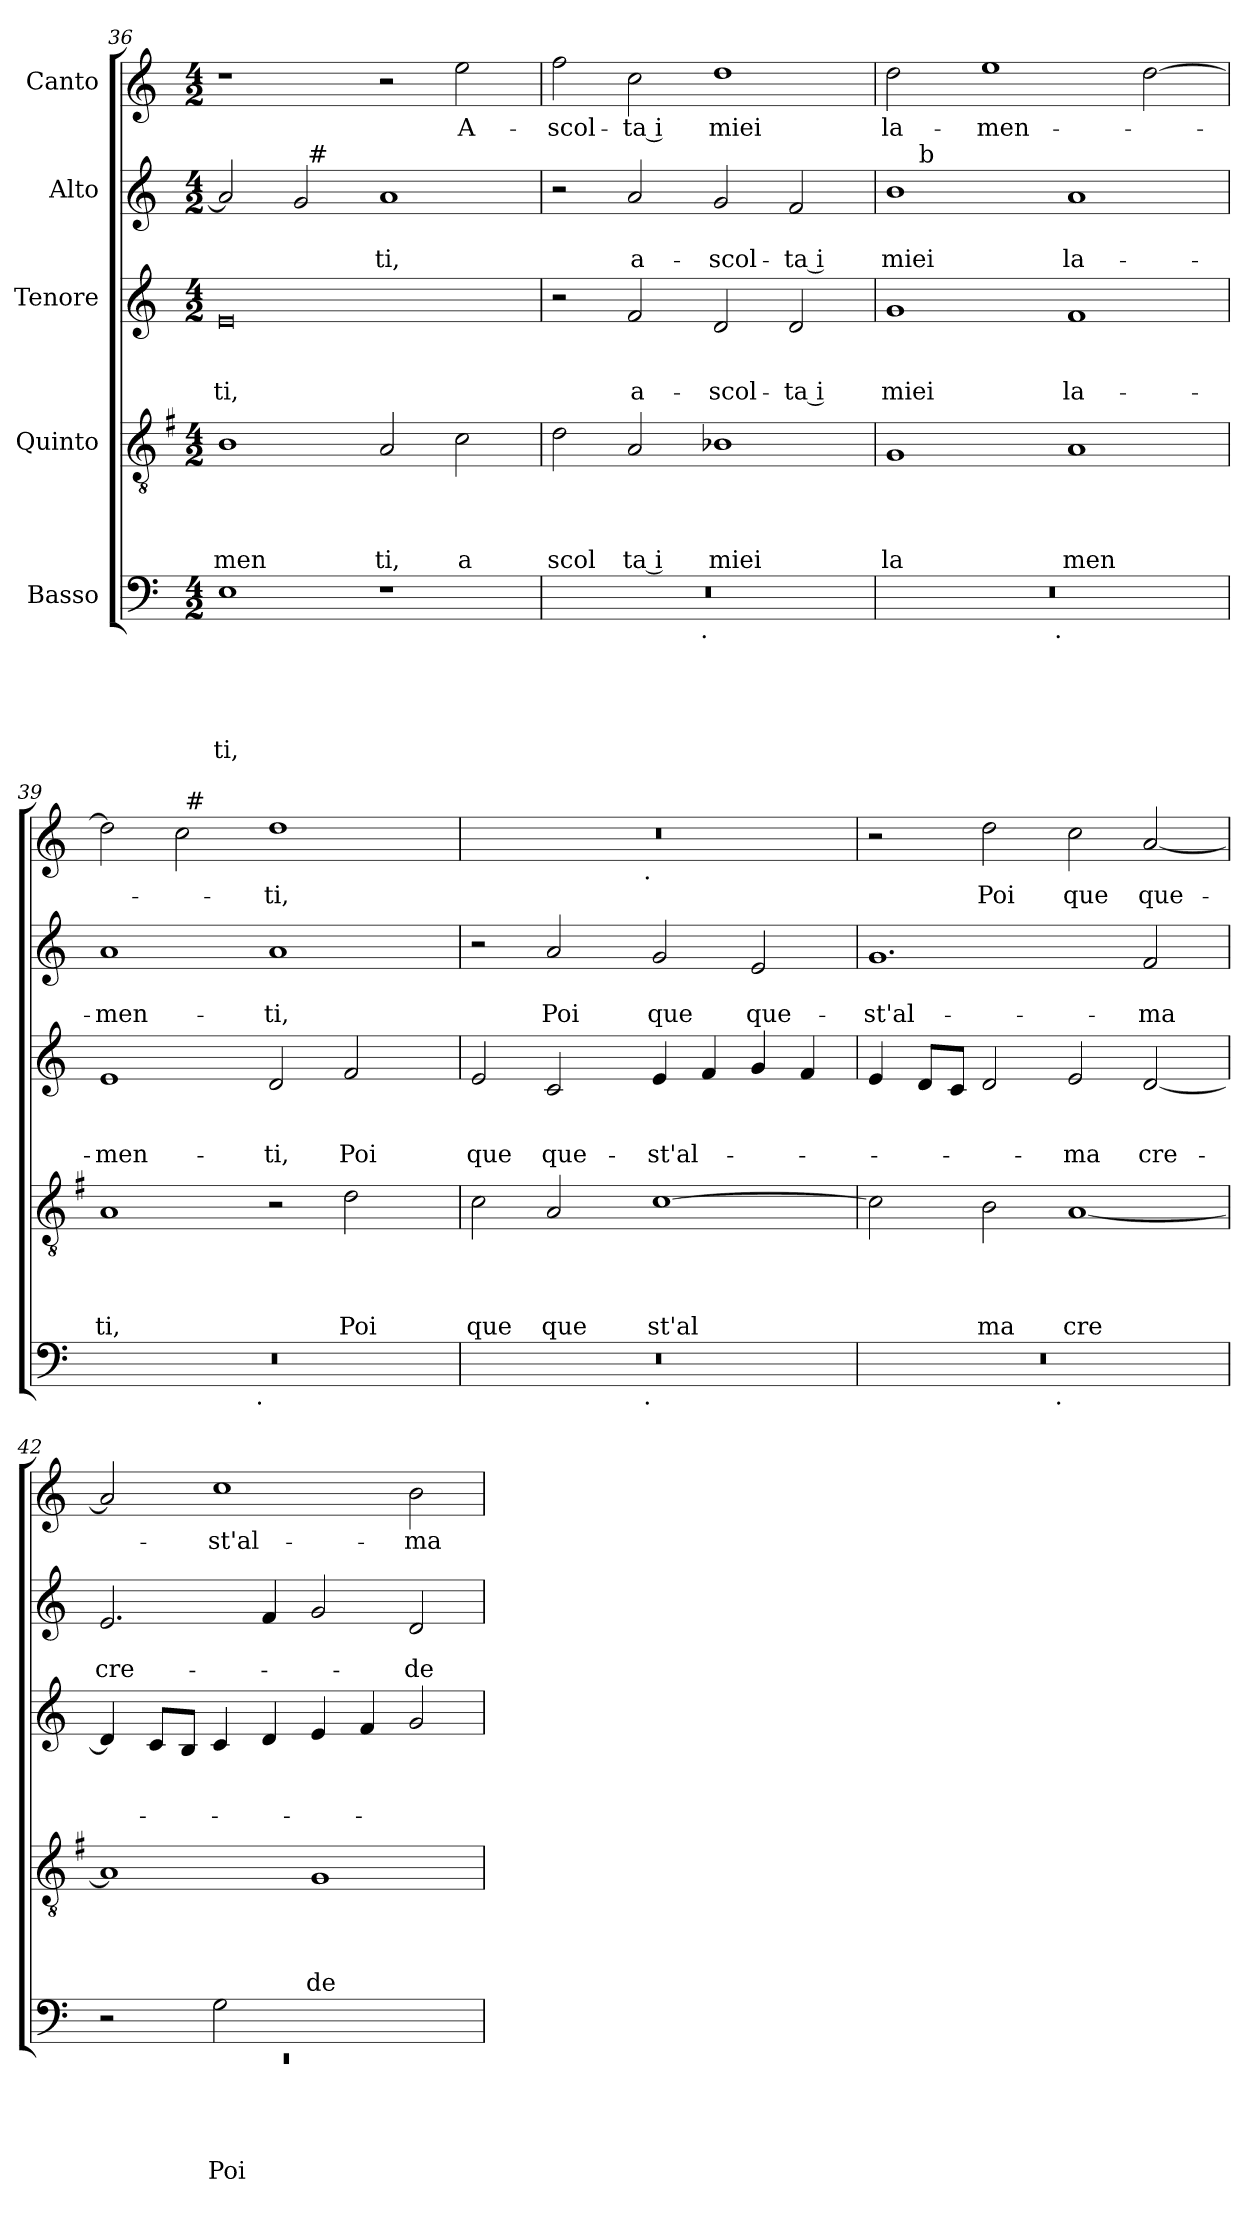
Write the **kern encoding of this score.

**kern	**text	**text	**text	**text	**text	**kern	**text	**text	**text	**text	**kern	**text	**text	**text	**kern	**text	**text	**kern	**text
*part5	*part5	*part5	*part5	*part5	*part5	*part4	*part4	*part4	*part4	*part4	*part3	*part3	*part3	*part3	*part2	*part2	*part2	*part1	*part1
*staff5	*staff5	*staff5	*staff5	*staff5	*staff5	*staff4	*staff4	*staff4	*staff4	*staff4	*staff3	*staff3	*staff3	*staff3	*staff2	*staff2	*staff2	*staff1	*staff1
*I"Basso	*	*	*	*	*	*I"Quinto	*	*	*	*	*I"Tenore	*	*	*	*I"Alto	*	*	*I"Canto	*
!!LO:LB:g=z
*clefF4	*	*	*	*	*	*clefGv2	*	*	*	*	*clefG2	*	*	*	*clefG2	*	*	*clefG2	*
*	*	*	*	*	*	*ITrd-3c-5	*	*	*	*	*	*	*	*	*	*	*	*	*
*k[]	*	*	*	*	*	*k[]	*	*	*	*	*k[]	*	*	*	*k[]	*	*	*k[]	*
*C:	*	*	*	*	*	*C:	*	*	*	*	*C:	*	*	*	*C:	*	*	*C:	*
*M4/2	*	*	*	*	*	*M4/2	*	*	*	*	*M4/2	*	*	*	*M4/2	*	*	*M4/2	*
=36	=36	=36	=36	=36	=36	=36	=36	=36	=36	=36	=36	=36	=36	=36	=36	=36	=36	=36	=36
!	!	!	!	!	!LO:LY:b	!	!	!	!	!LO:LY:b	!	!	!	!LO:LY:b	!	!	!	!	!
*	*	*	*	*	*	*	*	*	*	*	*	*	*	*	*^	*	*	*	*
1E	.	.	.	.	ti,	1e	.	.	.	-men	0e	.	.	-ti,	2a/]	2ryy	.	.	1r	.
.	.	.	.	.	.	.	.	.	.	.	.	.	.	.	2g/	32ryy	.	.	.	.
!	!	!	!	!	!	!	!	!	!	!	!	!	!	!	!	!LO:TX:a:t=#	!	!	!	!
.	.	.	.	.	.	.	.	.	.	.	.	.	.	.	.	1ryy	.	.	.	.
!	!	!	!	!	!	!	!	!	!	!LO:LY:b	!	!	!	!	!	!	!	!LO:LY:b	!	!
1r	.	.	.	.	.	2d/	.	.	.	ti,	.	.	.	.	1a	.	.	ti,	2r	.
!	!	!	!	!	!	!	!	!	!	!LO:LY:b	!	!	!	!	!	!	!	!	!	!LO:LY:b
.	.	.	.	.	.	2f\	.	.	.	a	.	.	.	.	.	.	.	.	2ee\	A-
.	.	.	.	.	.	.	.	.	.	.	.	.	.	.	.	4...ryy	.	.	.	.
=37	=37	=37	=37	=37	=37	=37	=37	=37	=37	=37	=37	=37	=37	=37	=37	=37	=37	=37	=37	=37
!	!	!	!	!	!	!	!	!	!	!LO:LY:b	!	!	!	!	!	!	!	!	!	!LO:LY:b
*^	*	*	*	*	*	*	*	*	*	*	*	*	*	*	*v	*v	*	*	*	*
0r	2ryy	.	.	.	.	.	2g\	.	.	.	scol	2r	.	.	.	2r	.	.	2ff\	-scol-
!	!	!	!	!	!	!	!	!	!	!	!LO:LY:b:rj	!	!	!	!LO:LY:b	!	!	!LO:LY:b	!	!LO:LY:b:rj
.	4...ryy	.	.	.	.	.	2d/	.	.	.	ta i	2f/	.	.	a-	2a/	.	a-	2cc\	-ta i
!	!LO:TX:b:t=.	!	!	!	!	!	!	!	!	!	!	!	!	!	!	!	!	!	!	!
.	1ryy	.	.	.	.	.	.	.	.	.	.	.	.	.	.	.	.	.	.	.
!	!	!	!	!	!	!	!	!	!	!	!LO:LY:b	!	!	!	!LO:LY:b	!	!	!LO:LY:b	!	!LO:LY:b
.	.	.	.	.	.	.	1e-X	.	.	.	miei	2d/	.	.	-scol-	2g/	.	-scol-	1dd	miei
!	!	!	!	!	!	!	!	!	!	!	!	!	!	!	!LO:LY:b:rj	!	!	!LO:LY:b:rj	!	!
.	.	.	.	.	.	.	.	.	.	.	.	2d/	.	.	-ta i	2f/	.	-ta i	.	.
.	32ryy	.	.	.	.	.	.	.	.	.	.	.	.	.	.	.	.	.	.	.
=38	=38	=38	=38	=38	=38	=38	=38	=38	=38	=38	=38	=38	=38	=38	=38	=38	=38	=38	=38	=38
!	!	!	!	!	!	!	!	!	!	!	!LO:LY:b	!	!	!	!LO:LY:b	!	!	!LO:LY:b	!	!LO:LY:b
*	*	*	*	*	*	*	*	*	*	*	*	*	*	*	*	*^	*	*	*	*
0r	2ryy	.	.	.	.	.	1c	.	.	.	la	1g	.	.	miei	1b	8ryy	.	miei	2dd\	la-
!	!	!	!	!	!	!	!	!	!	!	!	!	!	!	!	!	!LO:TX:a:t=b	!	!	!	!
.	.	.	.	.	.	.	.	.	.	.	.	.	.	.	.	.	1...ryy	.	.	.	.
!	!	!	!	!	!	!	!	!	!	!	!	!	!	!	!	!	!	!	!	!	!LO:LY:b
.	4...ryy	.	.	.	.	.	.	.	.	.	.	.	.	.	.	.	.	.	.	1ee	-men-
!	!LO:TX:b:t=.	!	!	!	!	!	!	!	!	!	!	!	!	!	!	!	!	!	!	!	!
.	1ryy	.	.	.	.	.	.	.	.	.	.	.	.	.	.	.	.	.	.	.	.
!	!	!	!	!	!	!	!	!	!	!	!LO:LY:b	!	!	!	!LO:LY:b	!	!	!	!LO:LY:b	!	!
.	.	.	.	.	.	.	1d	.	.	.	men	1f	.	.	la-	1a	.	.	la-	.	.
.	.	.	.	.	.	.	.	.	.	.	.	.	.	.	.	.	.	.	.	[>2dd\	.
.	32ryy	.	.	.	.	.	.	.	.	.	.	.	.	.	.	.	.	.	.	.	.
=39	=39	=39	=39	=39	=39	=39	=39	=39	=39	=39	=39	=39	=39	=39	=39	=39	=39	=39	=39	=39	=39
!	!	!	!	!	!	!	!	!	!	!	!LO:LY:b	!	!	!	!LO:LY:b	!	!	!	!LO:LY:b	!	!
*	*	*	*	*	*	*	*	*	*	*	*	*	*	*	*	*v	*v	*	*	*^	*
0r	2ryy	.	.	.	.	.	1d	.	.	.	ti,	1e	.	.	-men-	1a	.	-men-	2dd\]	2ryy	.
.	4...ryy	.	.	.	.	.	.	.	.	.	.	.	.	.	.	.	.	.	2cc\	64ryy	.
!	!	!	!	!	!	!	!	!	!	!	!	!	!	!	!	!	!	!	!	!LO:TX:a:t=#	!
.	.	.	.	.	.	.	.	.	.	.	.	.	.	.	.	.	.	.	.	1ryy	.
!	!LO:TX:b:t=.	!	!	!	!	!	!	!	!	!	!	!	!	!	!	!	!	!	!	!	!
.	1ryy	.	.	.	.	.	.	.	.	.	.	.	.	.	.	.	.	.	.	.	.
!	!	!	!	!	!	!	!	!	!	!	!	!	!	!	!LO:LY:b	!	!	!LO:LY:b	!	!	!LO:LY:b
.	.	.	.	.	.	.	2r	.	.	.	.	2d/	.	.	-ti,	1a	.	-ti,	1dd	.	-ti,
!	!	!	!	!	!	!	!	!	!	!	!LO:LY:b	!	!	!	!LO:LY:b	!	!	!	!	!	!
.	.	.	.	.	.	.	2g\	.	.	.	Poi	2f/	.	.	Poi	.	.	.	.	.	.
.	.	.	.	.	.	.	.	.	.	.	.	.	.	.	.	.	.	.	.	4ryy	.
.	.	.	.	.	.	.	.	.	.	.	.	.	.	.	.	.	.	.	.	8...ryy	.
.	32ryy	.	.	.	.	.	.	.	.	.	.	.	.	.	.	.	.	.	.	.	.
=40	=40	=40	=40	=40	=40	=40	=40	=40	=40	=40	=40	=40	=40	=40	=40	=40	=40	=40	=40	=40	=40
!	!	!	!	!	!	!	!	!	!	!	!LO:LY:b	!	!	!	!LO:LY:b	!	!	!	!	!	!
0r	2ryy	.	.	.	.	.	2f\	.	.	.	que	2e/	.	.	que	2r	.	.	0r	2ryy	.
!	!	!	!	!	!	!	!	!	!	!	!LO:LY:b	!	!	!	!LO:LY:b	!	!	!LO:LY:b	!	!	!
.	4ryy	.	.	.	.	.	2d/	.	.	.	que	2c/	.	.	que-	2a/	.	Poi	.	4ryy	.
.	8...ryy	.	.	.	.	.	.	.	.	.	.	.	.	.	.	.	.	.	.	8...ryy	.
!	!	!	!	!	!	!	!	!	!	!	!	!	!	!	!	!	!	!	!	!LO:TX:b:t=.	!
!	!LO:TX:b:t=.	!	!	!	!	!	!	!	!	!	!	!	!	!	!	!	!	!	!	!	!
.	1ryy	.	.	.	.	.	.	.	.	.	.	.	.	.	.	.	.	.	.	1ryy	.
!	!	!	!	!	!	!	!	!	!	!	!LO:LY:b	!	!	!	!LO:LY:b	!	!	!LO:LY:b	!	!	!
.	.	.	.	.	.	.	[>1f	.	.	.	st'al	4e/	.	.	-st'al-	2g/	.	que	.	.	.
.	.	.	.	.	.	.	.	.	.	.	.	4f/	.	.	.	.	.	.	.	.	.
!	!	!	!	!	!	!	!	!	!	!	!	!	!	!	!	!	!	!LO:LY:b	!	!	!
.	.	.	.	.	.	.	.	.	.	.	.	4g/	.	.	.	2e/	.	que-	.	.	.
.	.	.	.	.	.	.	.	.	.	.	.	4f/	.	.	.	.	.	.	.	.	.
.	64ryy	.	.	.	.	.	.	.	.	.	.	.	.	.	.	.	.	.	.	64ryy	.
=41	=41	=41	=41	=41	=41	=41	=41	=41	=41	=41	=41	=41	=41	=41	=41	=41	=41	=41	=41	=41	=41
!	!	!	!	!	!	!	!	!	!	!	!	!	!	!	!	!	!	!LO:LY:b	!	!	!
*	*	*	*	*	*	*	*	*	*	*	*	*	*	*	*	*	*	*	*v	*v	*
0r	2ryy	.	.	.	.	.	2f\]	.	.	.	.	4e/	.	.	.	1.g	.	-st'al-	2r	.
.	.	.	.	.	.	.	.	.	.	.	.	8d/L	.	.	.	.	.	.	.	.
.	.	.	.	.	.	.	.	.	.	.	.	8c/J	.	.	.	.	.	.	.	.
!	!	!	!	!	!	!	!	!	!	!	!LO:LY:b	!	!	!	!	!	!	!	!	!LO:LY:b
.	4...ryy	.	.	.	.	.	2e\	.	.	.	ma	2d/	.	.	.	.	.	.	2dd\	Poi
!	!LO:TX:b:t=.	!	!	!	!	!	!	!	!	!	!	!	!	!	!	!	!	!	!	!
.	1ryy	.	.	.	.	.	.	.	.	.	.	.	.	.	.	.	.	.	.	.
!	!	!	!	!	!	!	!	!	!	!	!LO:LY:b	!	!	!	!LO:LY:b	!	!	!	!	!LO:LY:b
.	.	.	.	.	.	.	[<1d	.	.	.	cre	2e/	.	.	-ma	.	.	.	2cc\	que
!	!	!	!	!	!	!	!	!	!	!	!	!	!	!	!LO:LY:b	!	!	!LO:LY:b	!	!LO:LY:b
.	.	.	.	.	.	.	.	.	.	.	.	[<2d/	.	.	cre-	2f/	.	-ma	[<2a/	que-
.	32ryy	.	.	.	.	.	.	.	.	.	.	.	.	.	.	.	.	.	.	.
=42	=42	=42	=42	=42	=42	=42	=42	=42	=42	=42	=42	=42	=42	=42	=42	=42	=42	=42	=42	=42
!	!LO:N:vis=1	!	!	!	!	!	!	!	!	!	!	!	!	!	!	!	!	!LO:LY:b	!	!
*	*^	*	*	*	*	*	*	*	*	*	*	*	*	*	*	*	*	*	*	*
0ryy	0rEE	2r	.	.	.	.	.	1d]	.	.	.	.	4d/]	.	.	.	2.e/	.	cre-	2a/]	.
.	.	.	.	.	.	.	.	.	.	.	.	.	8c/L	.	.	.	.	.	.	.	.
.	.	.	.	.	.	.	.	.	.	.	.	.	8B/J	.	.	.	.	.	.	.	.
!	!	!	!	!	!	!	!LO:LY:b	!	!	!	!	!	!	!	!	!	!	!	!	!	!LO:LY:b
.	.	2G\	.	.	.	.	Poi	.	.	.	.	.	4c/	.	.	.	.	.	.	1cc	-st'al-
.	.	.	.	.	.	.	.	.	.	.	.	.	4d/	.	.	.	4f/	.	.	.	.
!	!	!	!	!	!	!	!	!	!	!	!	!LO:LY:b	!	!	!	!	!	!	!	!	!
.	.	1ryy	.	.	.	.	.	1c	.	.	.	de	4e/	.	.	.	2g/	.	.	.	.
.	.	.	.	.	.	.	.	.	.	.	.	.	4f/	.	.	.	.	.	.	.	.
!	!	!	!	!	!	!	!	!	!	!	!	!	!	!	!	!	!	!	!LO:LY:b	!	!LO:LY:b
.	.	.	.	.	.	.	.	.	.	.	.	.	2g/	.	.	.	2d/	.	-de	2b\	-ma
*v	*v	*v	*	*	*	*	*	*	*	*	*	*	*	*	*	*	*	*	*	*	*
=	=	=	=	=	=	=	=	=	=	=	=	=	=	=	=	=	=	=	=
*-	*-	*-	*-	*-	*-	*-	*-	*-	*-	*-	*-	*-	*-	*-	*-	*-	*-	*-	*-
